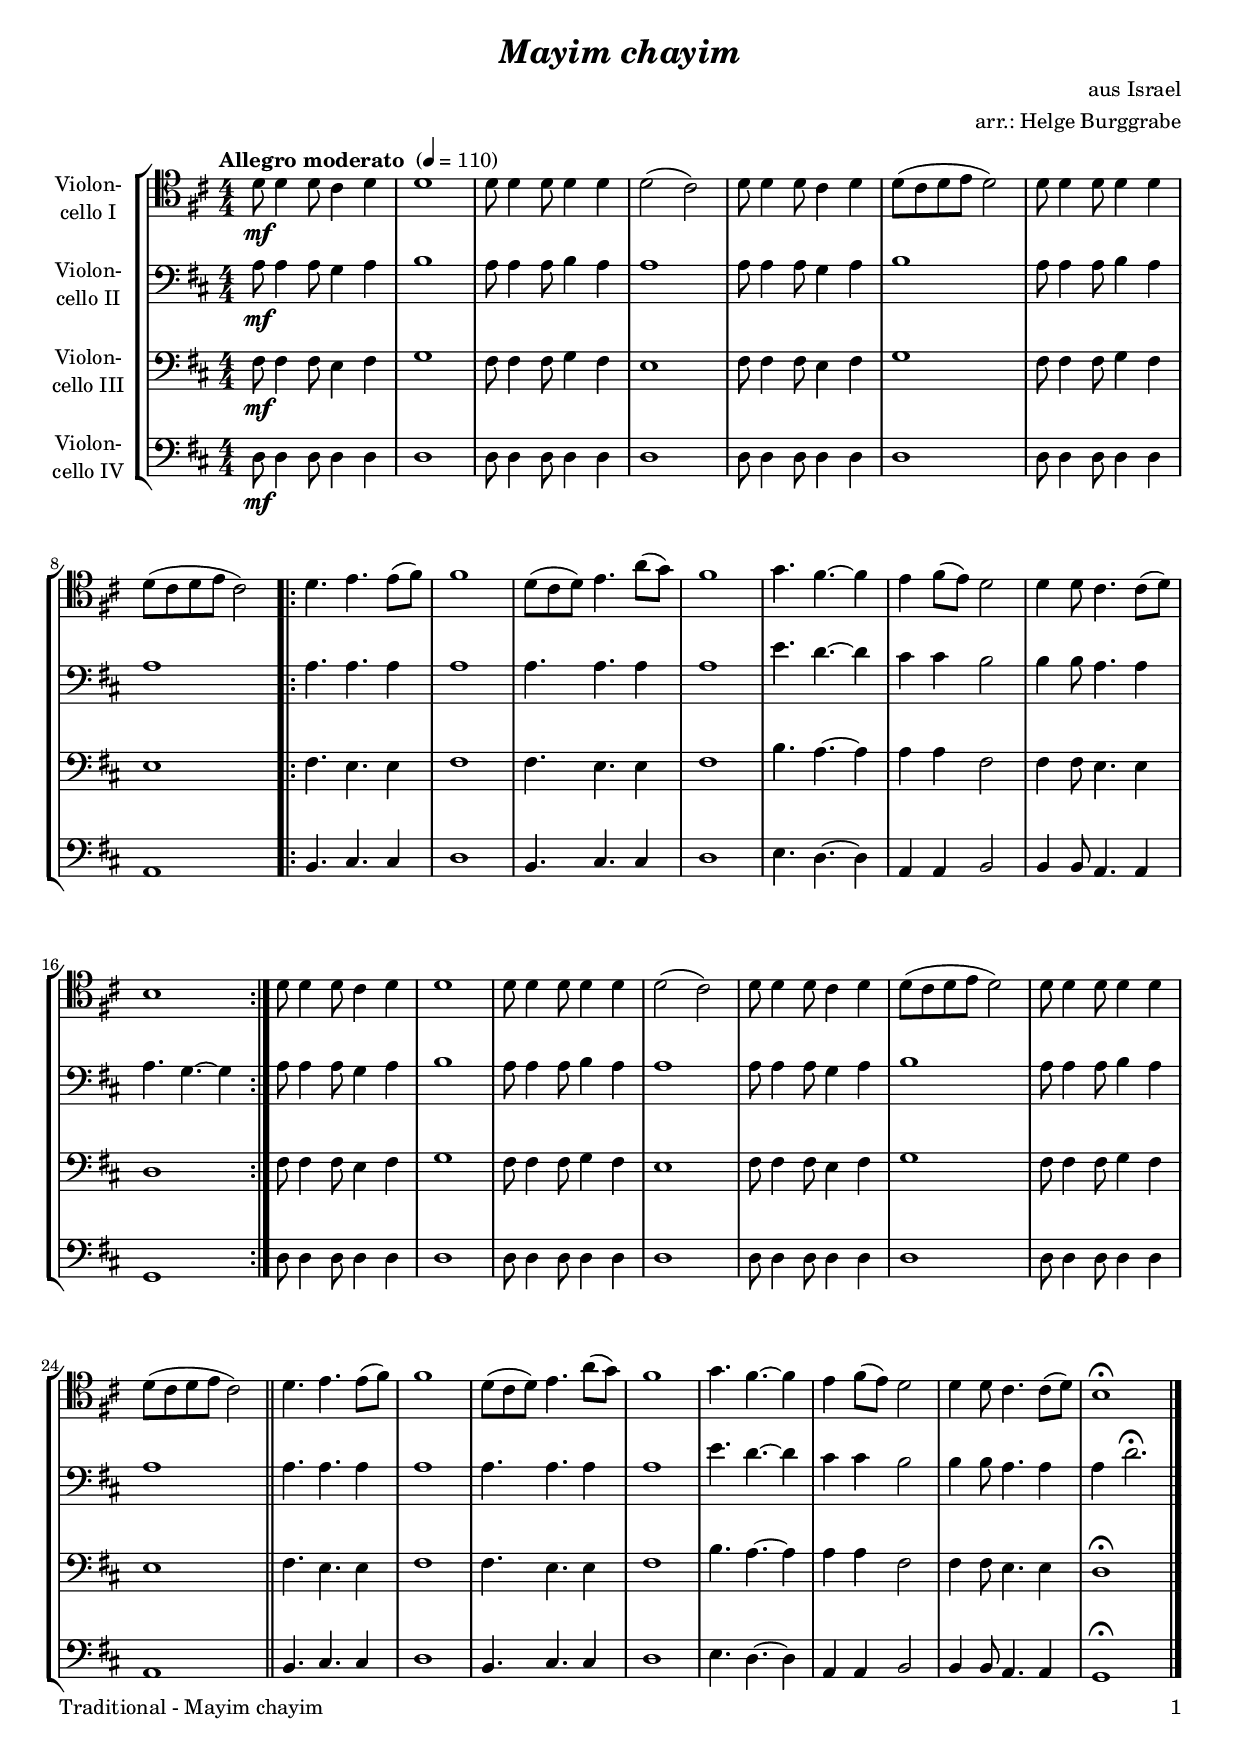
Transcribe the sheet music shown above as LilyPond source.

\version "2.18.2"
\include "deutsch.ly"
  
#(set-global-staff-size 18)

\header {
  title     = \markup \bold \italic "Mayim chayim"
  composer  = "aus Israel"
  arranger  = "arr.: Helge Burggrabe"
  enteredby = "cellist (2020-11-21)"
%  piece     = ""
}

voiceconsts = {
  \key f \major
  \time 4/4
  \clef "bass"
  \numericTimeSignature
  % Set default beaming for all staves
%  \set Timing.beamExceptions = #'()
%  \set Timing.baseMoment     = #(ly:make-moment 1 4)
%  \set Timing.beatStructure  = #'(1 1 1 1)
  \tempo "Allegro moderato " 4=110
}

micl = "clarinet"
mifl = "flute"
miob = "oboe"
mifh = "french horn"
misx = "tenor sax"
mist = "string ensemble 1"
miba = "cello"

va = \relative c' {
  \voiceconsts
  \clef "tenor"

  f8\mf f4 f8 e4 f
  f1
  f8 f4 f8 f4 f
  f2( e)

  f8 f4 f8 e4 f
  f8( e f g f2)
  f8 f4 f8 f4 f
  f8( e f g e2)

  \repeat volta 2 {
    f4. g g8( a)
    a1
    f8( e f) g4. c8( b)
    a1
    
    b4. a~ a4
    g4 a8( g) f2
    f4 f8 e4. e8( f)
    d1
  }
  
  f8 f4 f8 e4 f
  f1
  f8 f4 f8 f4 f
  f2( e)

  f8 f4 f8 e4 f
  f8( e f g f2)
  f8 f4 f8 f4 f
  f8( e f g e2) \bar "||"

  f4. g g8( a)
  a1
  f8( e f) g4. c8( b)
  a1
    
  b4. a~ a4
  g4 a8( g) f2
  f4 f8 e4. e8( f)
  d1 \fermata \bar "|."
}

vb = \relative c' {
  \voiceconsts

  c8\mf c4 c8 b4 c
  d1
  c8 c4 c8 d4 c
  c1

  c8 c4 c8 b4 c
  d1
  c8 c4 c8 d4 c
  c1

  \repeat volta 2 {
    c4. c c4
    c1
    c4. c c4
    c1
    
    g'4. f~ f4
    e e d2
    d4 d8 c4. c4
    c4. b~ b4
  }
  
  c8 c4 c8 b4 c
  d1
  c8 c4 c8 d4 c
  c1

  c8 c4 c8 b4 c
  d1
  c8 c4 c8 d4 c
  c1 \bar "||"

  c4. c c4
  c1
  c4. c c4
  c1
    
  g'4. f~ f4
  e e d2
  d4 d8 c4. c4
  c4 f2. \fermata \bar "|."
}

vc = \relative c' {
  \voiceconsts

  a8\mf a4 a8 g4 a
  b1
  a8 a4 a8 b4 a
  g1

  a8 a4 a8 g4 a
  b1
  a8 a4 a8 b4 a
  g1

  \repeat volta 2 {
    a4. g g4
    a1
    a4. g g4
    a1
    
    d4. c~ c4
    c c a2
    a4 a8 g4. g4
    f1
  }
  
  a8 a4 a8 g4 a
  b1
  a8 a4 a8 b4 a
  g1

  a8 a4 a8 g4 a
  b1
  a8 a4 a8 b4 a
  g1 \bar "||"
  
  a4. g g4
  a1
  a4. g g4
  a1
    
  d4. c~ c4
  c c a2
  a4 a8 g4. g4
  f1\fermata \bar "|."
}

vd = \relative c {
  \voiceconsts

  f8\mf f4 f8 f4 f
  f1
  f8 f4 f8 f4 f
  f1

  f8 f4 f8 f4 f
  f1
  f8 f4 f8 f4 f
  c1

  \repeat volta 2 {
    d4. e e4
    f1
    d4. e e4
    f1
    
    g4. f~ f4
    c c d2
    d4 d8 c4. c4
    b1
  }
  
  f'8 f4 f8 f4 f
  f1
  f8 f4 f8 f4 f
  f1

  f8 f4 f8 f4 f
  f1
  f8 f4 f8 f4 f
  c1 \bar "||"

  d4. e e4
  f1
  d4. e e4
  f1
    
  g4. f~ f4
  c c d2
  d4 d8 c4. c4
  b1 \fermata \bar "|."
}


music = \new StaffGroup <<
      \new Staff {
	\set Staff.midiInstrument = \miba
	\set Staff.instrumentName = \markup \center-column { "Violon-" "cello I" }
	\transpose f d { \va }
      }

      \new Staff {
	\set Staff.midiInstrument = \miba
	\set Staff.instrumentName = \markup \center-column { "Violon-" "cello II" }
	\transpose f d { \vb }
      }

      \new Staff {
	\set Staff.midiInstrument = \miba
	\set Staff.instrumentName = \markup \center-column { "Violon-" "cello III" }
	\transpose f d { \vc }
      }

      \new Staff {
	\set Staff.midiInstrument = \miba
	\set Staff.instrumentName = \markup \center-column { "Violon-" "cello IV" }
	\transpose f d { \vd }
      }
>>

\book {
   \paper {
    print-page-number = ##t
    print-first-page-number = ##t
    ragged-last-bottom = ##f
    oddHeaderMarkup = \markup \null
    evenHeaderMarkup = \markup \null
    oddFooterMarkup = \markup {
      \fill-line {
        \on-the-fly #print-page-number-check-first
        "Traditional - Mayim chayim" \fromproperty #'page:page-number-string
      }
    }
    evenFooterMarkup = \oddFooterMarkup
  } \score {
    \music
    \layout {}
  }

  \score {
    \unfoldRepeats \music

    \midi {
      \context {
        \Score
      }
    }
  }
}